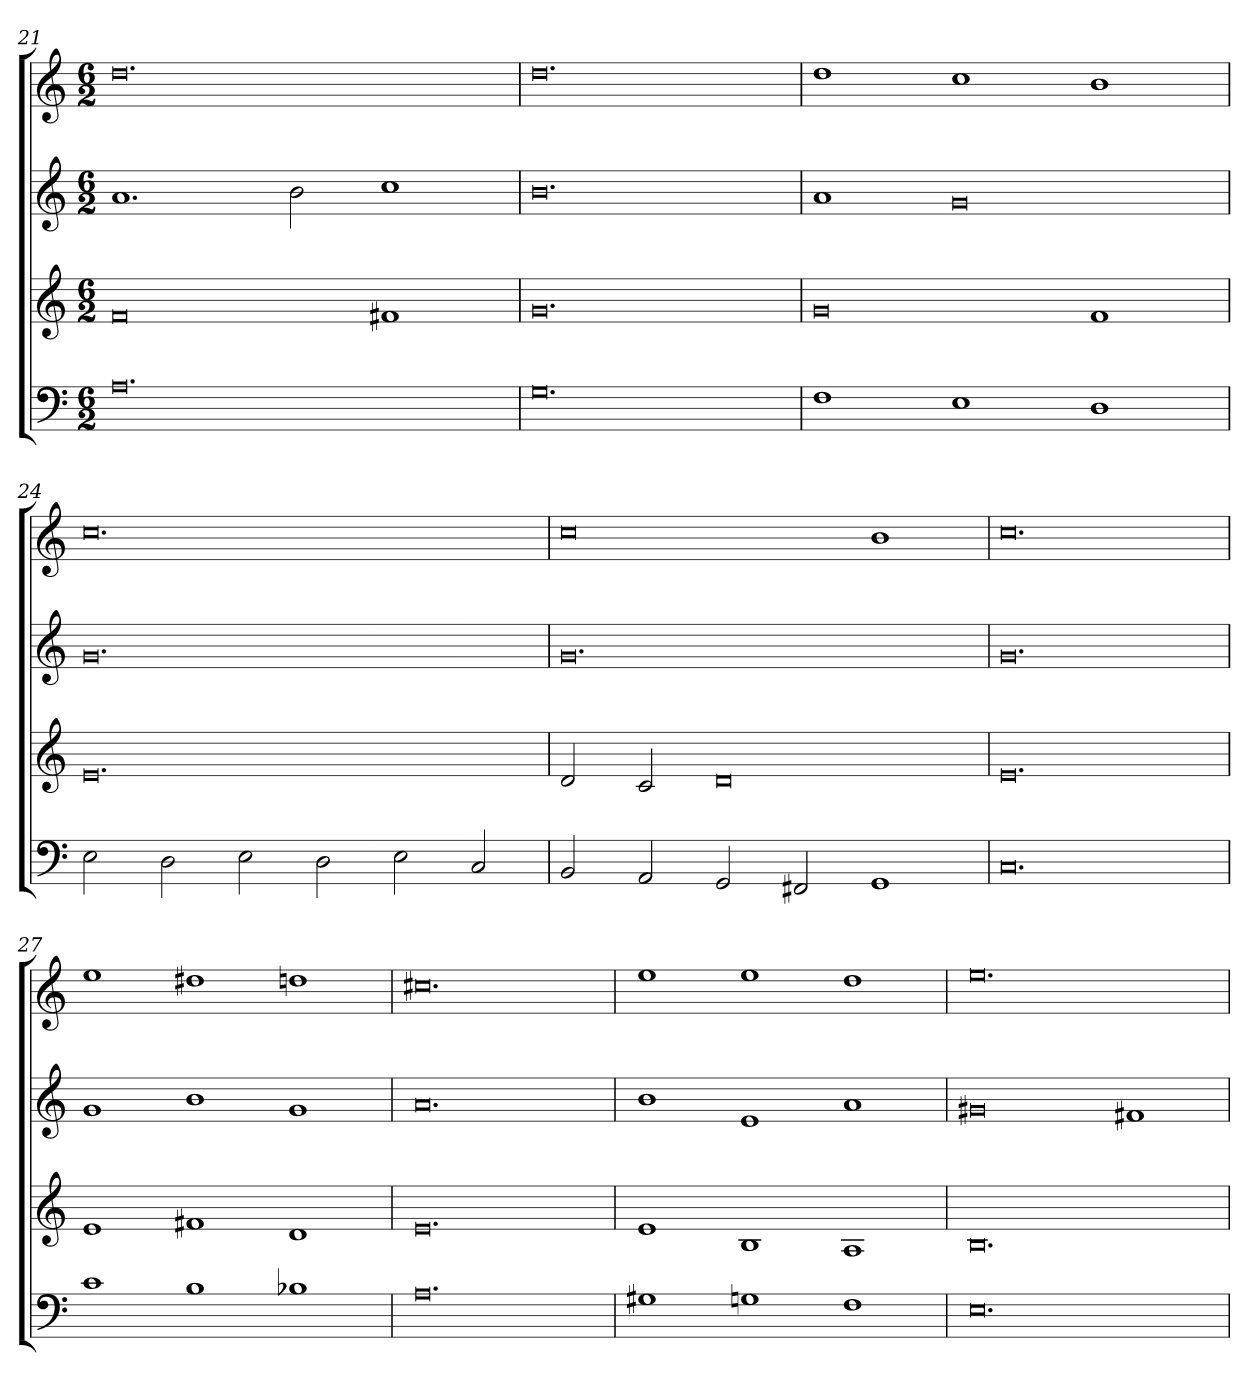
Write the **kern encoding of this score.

**kern	**kern	**kern	**kern
*part4	*part3	*part2	*part1
*staff4	*staff3	*staff2	*staff1
*clefF4	*clefG2	*clefG2	*clefG2
*k[]	*k[]	*k[]	*k[]
*C:	*C:	*C:	*C:
*M6/2	*M6/2	*M6/2	*M6/2
=21	=21	=21	=21
0.A\	0f/	1.a/	0.dd\
.	.	2b\	.
.	1f#X/	1cc\	.
=22	=22	=22	=22
0.G\	0.g/	0.b\	0.dd\
=23	=23	=23	=23
1F\	0g/	1a/	1dd\
1E\	.	0g/	1cc\
1D\	1f/	.	1b\
=24	=24	=24	=24
2E\	0.e/	0.g/	0.cc\
2D\	.	.	.
2E\	.	.	.
2D\	.	.	.
2E\	.	.	.
2C/	.	.	.
=25	=25	=25	=25
2BB/	2d/	0.g/	0cc\
2AA/	2c/	.	.
2GG/	0d/	.	.
2FF#X/	.	.	.
1GG/	.	.	1b\
=26	=26	=26	=26
0.C/	0.e/	0.g/	0.cc\
=27	=27	=27	=27
1c\	1e/	1g/	1ee\
1B\	1f#X/	1b\	1dd#X\
1B-X\	1d/	1g/	1ddn\
=28	=28	=28	=28
0.A\	0.e/	0.a/	0.cc#X\
=29	=29	=29	=29
1G#X\	1e/	1b\	1ee\
1Gn\	1B/	1e/	1ee\
1F\	1A/	1a/	1dd\
=30	=30	=30	=30
0.E\	0.B/	0g#X/	0.ee\
.	.	1f#X/	.
=	=	=	=
*-	*-	*-	*-
